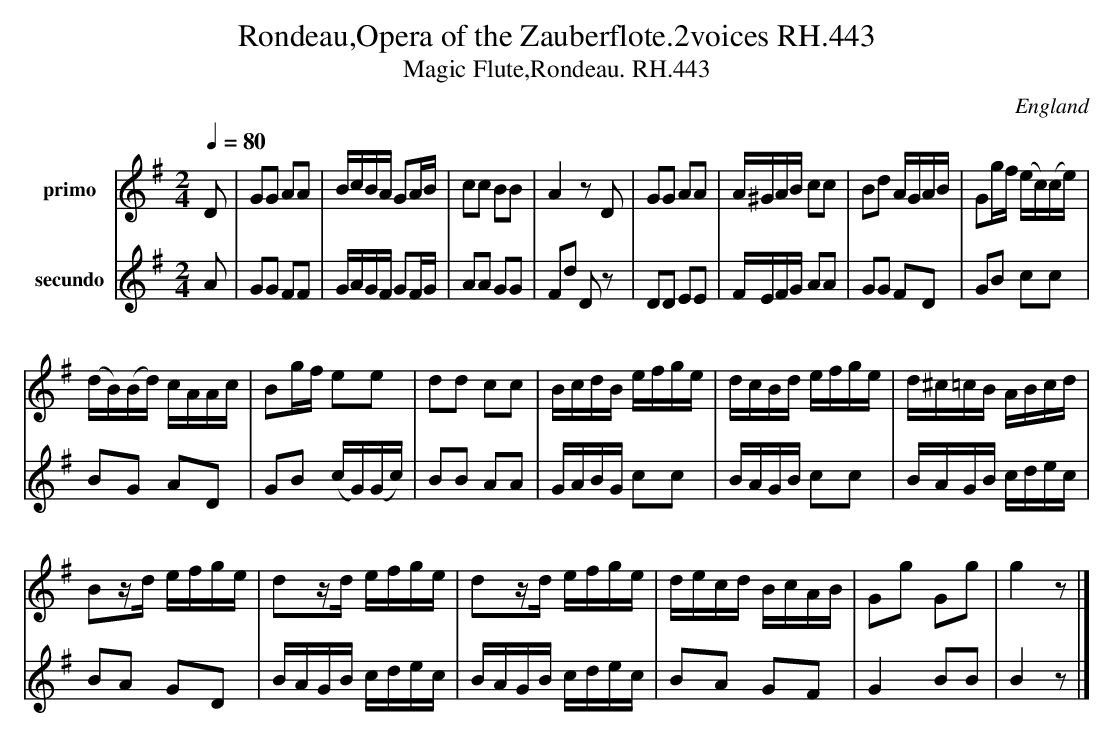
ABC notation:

X:1
T:Rondeau,Opera of the Zauberflote.2voices RH.443
T:Magic Flute,Rondeau. RH.443
O:England
V:1 name="primo"
V:2 name="secundo"
M:2/4
L:1/16
Q:1/4=80
K:G major
[V:1] D2|G2G2 A2A2|BcBA G2AB|c2c2 B2B2|A4 z2D2|G2G2 A2A2|A^GAB c2c2|B2d2 AGAB|G2gf (ec)(ce)|
[V:2] A2|G2G2 F2F2|GAGF G2FG|A2A2 G2G2|F2d2 D2z2|D2D2 E2E2|FEFG A2A2|G2G2 F2D2|G2B2 c2c2|
[V:1] (dB)(Bd) cAAc|B2gf e2e2|d2d2 c2c2|BcdB efge|dcBd efge|d^c=cB ABcd|
[V:2] B2G2 A2D2|G2B2 (cG)(Gc)|B2B2 A2A2|GABG c2c2|BAGB c2c2|BAGB cdec|
[V:1] B2zd efge|d2zd efge|d2zd efge|decd BcAB|G2g2 G2g2|g4 z2|]
[V:2] B2A2 G2D2|BAGB cdec|BAGB cdec|B2A2 G2F2|G4 B2B2|B4 z2|]
